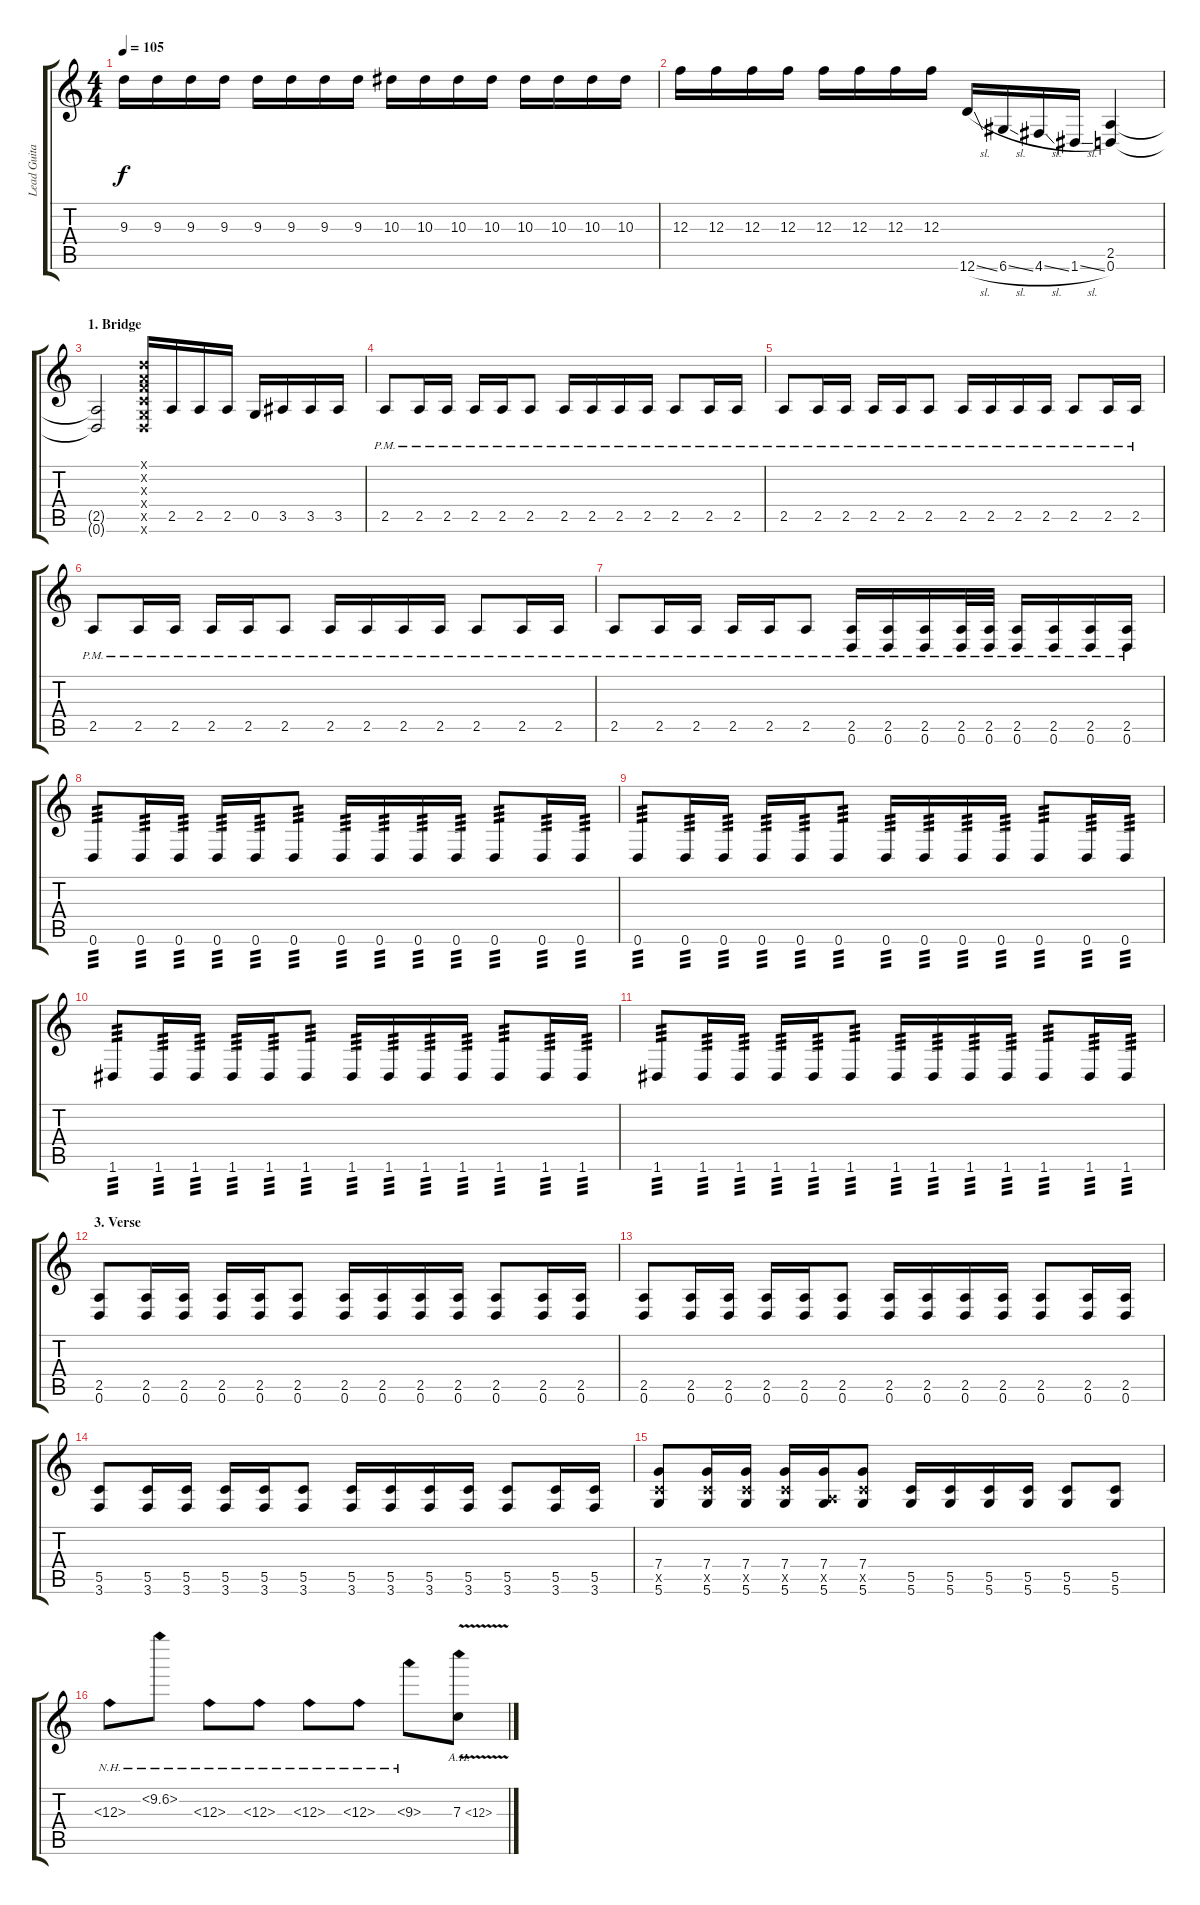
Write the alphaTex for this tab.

\track ("Lead Guitar / K!m" "Lead Guita") {instrument distortionguitar}
\staff {score tabs}
\tuning (D4 A3 F3 C3 G2 D2) {hide}
\ts (4 4)
\tempo 105
\clef g2
\ks c
9.3.16{dy f} 9.3.16 9.3.16 9.3.16 9.3.16 9.3.16 9.3.16 9.3.16 10.3.16 10.3.16 10.3.16 10.3.16 10.3.16 10.3.16 10.3.16 10.3.16 |
12.3.16 12.3.16 12.3.16 12.3.16 12.3.16 12.3.16 12.3.16 12.3.16 12.6{sl}.16 6.6{sl}.16 4.6{sl}.16 1.6{sl}.16 (2.5 0.6).4 |
\section ("" "1. Bridge")
(2.5{t} 0.6{t}).2 (0.1{x} 0.2{x} 0.3{x} 0.4{x} 0.5{x} 0.6{x}).16 2.5.16 2.5.16 2.5.16 0.5.16 3.5.16 3.5.16 3.5.16 |
2.5{pm}.8 2.5{pm}.16 2.5{pm}.16 2.5{pm}.16 2.5{pm}.16 2.5{pm}.8 2.5{pm}.16 2.5{pm}.16 2.5{pm}.16 2.5{pm}.16 2.5{pm}.8 2.5{pm}.16 2.5{pm}.16 |
2.5{pm}.8 2.5{pm}.16 2.5{pm}.16 2.5{pm}.16 2.5{pm}.16 2.5{pm}.8 2.5{pm}.16 2.5{pm}.16 2.5{pm}.16 2.5{pm}.16 2.5{pm}.8 2.5{pm}.16 2.5{pm}.16 |
2.5{pm}.8 2.5{pm}.16 2.5{pm}.16 2.5{pm}.16 2.5{pm}.16 2.5{pm}.8 2.5{pm}.16 2.5{pm}.16 2.5{pm}.16 2.5{pm}.16 2.5{pm}.8 2.5{pm}.16 2.5{pm}.16 |
2.5{pm}.8 2.5{pm}.16 2.5{pm}.16 2.5{pm}.16 2.5{pm}.16 2.5{pm}.8 (2.5{pm} 0.6{pm}).16 (2.5{pm} 0.6{pm}).16 (2.5{pm} 0.6{pm}).16 (2.5{pm} 0.6{pm}).32 (2.5{pm} 0.6{pm}).32 (2.5{pm} 0.6{pm}).16 (2.5{pm} 0.6{pm}).16 (2.5{pm} 0.6{pm}).16 (2.5{pm} 0.6{pm}).16 |
0.6.8{tp 3} 0.6.16{tp 3} 0.6.16{tp 3} 0.6.16{tp 3} 0.6.16{tp 3} 0.6.8{tp 3} 0.6.16{tp 3} 0.6.16{tp 3} 0.6.16{tp 3} 0.6.16{tp 3} 0.6.8{tp 3} 0.6.16{tp 3} 0.6.16{tp 3} |
0.6.8{tp 3} 0.6.16{tp 3} 0.6.16{tp 3} 0.6.16{tp 3} 0.6.16{tp 3} 0.6.8{tp 3} 0.6.16{tp 3} 0.6.16{tp 3} 0.6.16{tp 3} 0.6.16{tp 3} 0.6.8{tp 3} 0.6.16{tp 3} 0.6.16{tp 3} |
1.6.8{tp 3} 1.6.16{tp 3} 1.6.16{tp 3} 1.6.16{tp 3} 1.6.16{tp 3} 1.6.8{tp 3} 1.6.16{tp 3} 1.6.16{tp 3} 1.6.16{tp 3} 1.6.16{tp 3} 1.6.8{tp 3} 1.6.16{tp 3} 1.6.16{tp 3} |
1.6.8{tp 3} 1.6.16{tp 3} 1.6.16{tp 3} 1.6.16{tp 3} 1.6.16{tp 3} 1.6.8{tp 3} 1.6.16{tp 3} 1.6.16{tp 3} 1.6.16{tp 3} 1.6.16{tp 3} 1.6.8{tp 3} 1.6.16{tp 3} 1.6.16{tp 3} |
\section ("" "3. Verse")
(2.5 0.6).8 (2.5 0.6).16 (2.5 0.6).16 (2.5 0.6).16 (2.5 0.6).16 (2.5 0.6).8 (2.5 0.6).16 (2.5 0.6).16 (2.5 0.6).16 (2.5 0.6).16 (2.5 0.6).8 (2.5 0.6).16 (2.5 0.6).16 |
(2.5 0.6).8 (2.5 0.6).16 (2.5 0.6).16 (2.5 0.6).16 (2.5 0.6).16 (2.5 0.6).8 (2.5 0.6).16 (2.5 0.6).16 (2.5 0.6).16 (2.5 0.6).16 (2.5 0.6).8 (2.5 0.6).16 (2.5 0.6).16 |
(5.5 3.6).8 (5.5 3.6).16 (5.5 3.6).16 (5.5 3.6).16 (5.5 3.6).16 (5.5 3.6).8 (5.5 3.6).16 (5.5 3.6).16 (5.5 3.6).16 (5.5 3.6).16 (5.5 3.6).8 (5.5 3.6).16 (5.5 3.6).16 |
(7.4 5.5{x} 5.6).8 (7.4 5.5{x} 5.6).16 (7.4 5.5{x} 5.6).16 (7.4 5.5{x} 5.6).16 (7.4 2.5{x} 5.6).16 (7.4 5.5{x} 5.6).8 (5.5 5.6).16 (5.5 5.6).16 (5.5 5.6).16 (5.5 5.6).16 (5.5 5.6).8 (5.5 5.6).8 |
12.3{nh}.8 10.2{nh}.8 12.3{nh}.8 11.3{nh}.8 12.3{nh}.8 11.3{nh}.8 9.3{nh}.8 7.3{ah 5 v}.8
